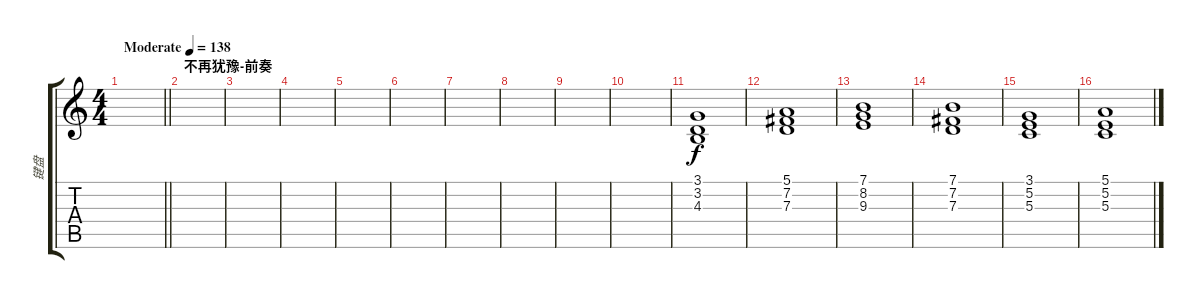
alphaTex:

\track ("键盘" "键盘") {instrument stringensemble1}
\staff {score tabs}
\tuning (E4 B3 G3 D3 A2 E2) {hide}
\ts (4 4)
\tempo (138 "Moderate")
\clef g2
\barLineRight lightlight
\ks c
|
\section ("" "不再犹豫-前奏")
|
|
|
|
|
|
|
|
|
(3.1 3.2 4.3).1 |
(5.1 7.2 7.3).1 |
(7.1 8.2 9.3).1 |
(7.1 7.2 7.3).1 |
(3.1 5.2 5.3).1 |
(5.1 5.2 5.3).1
